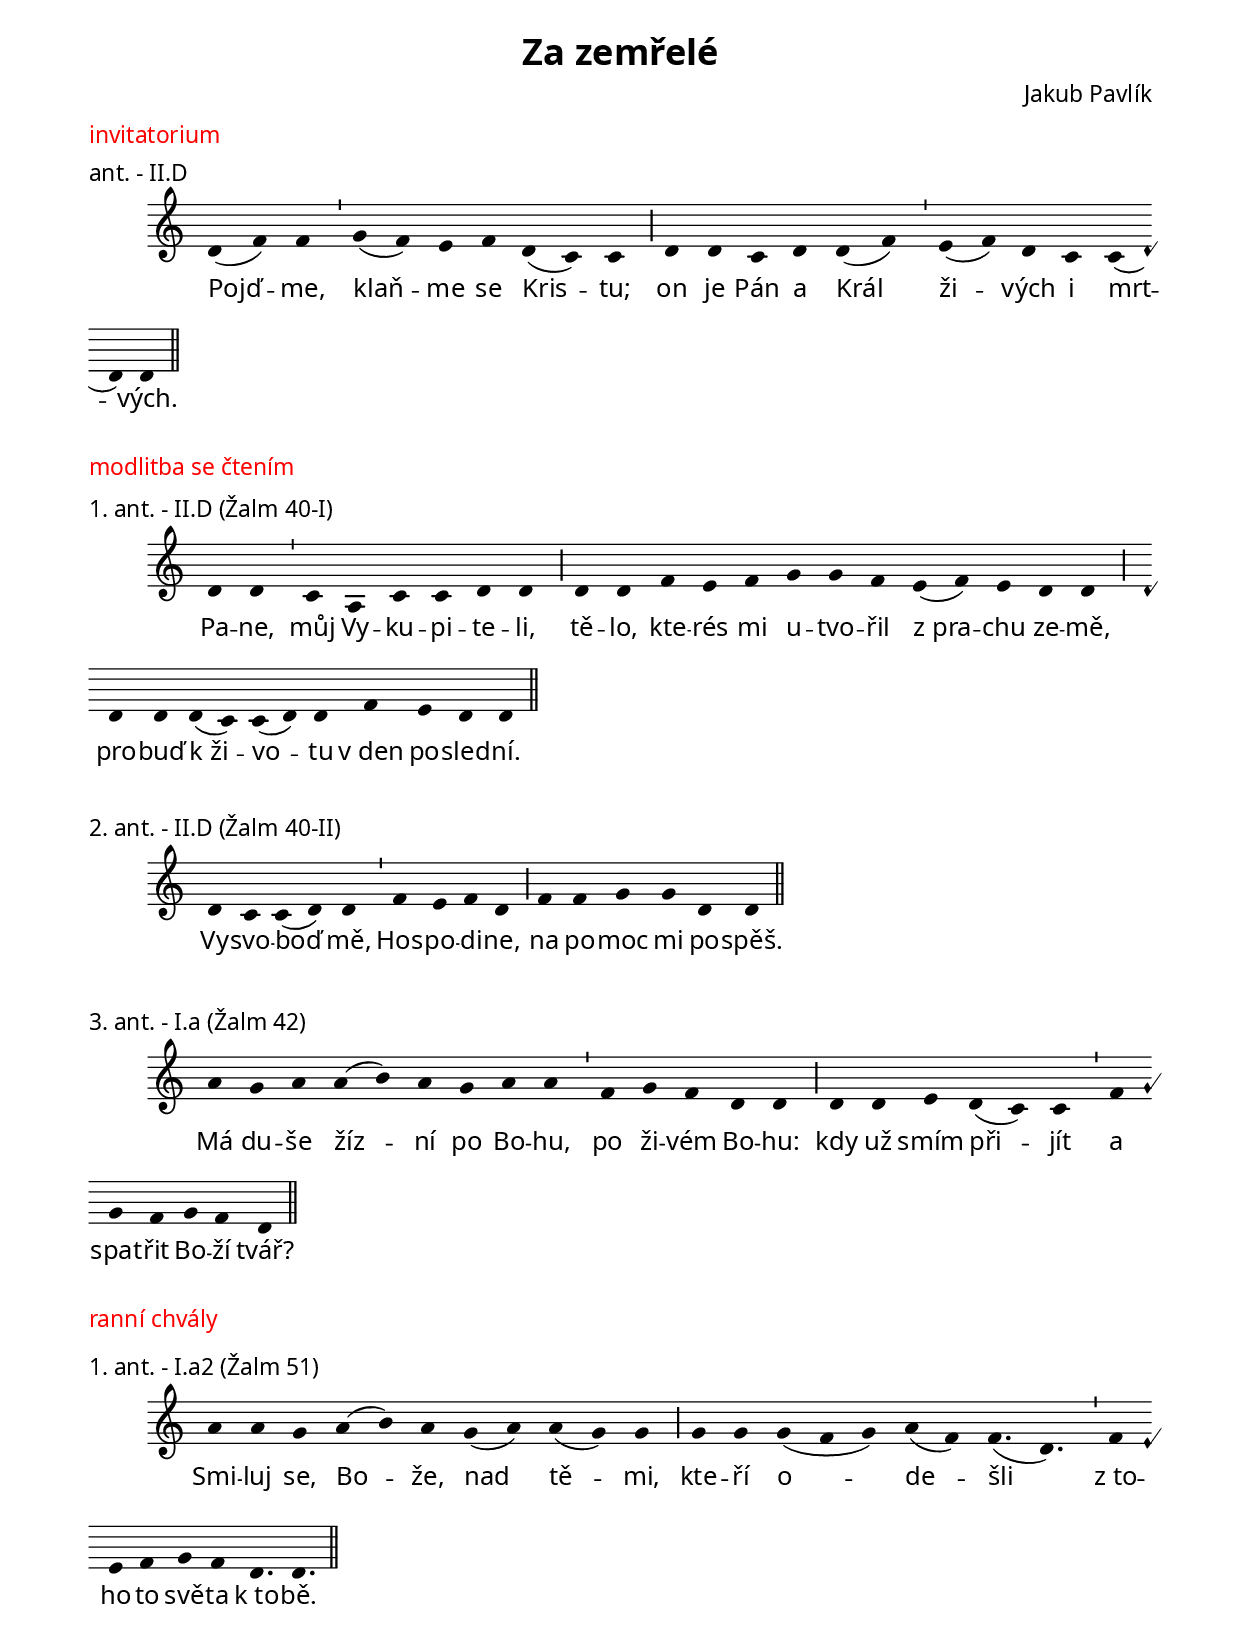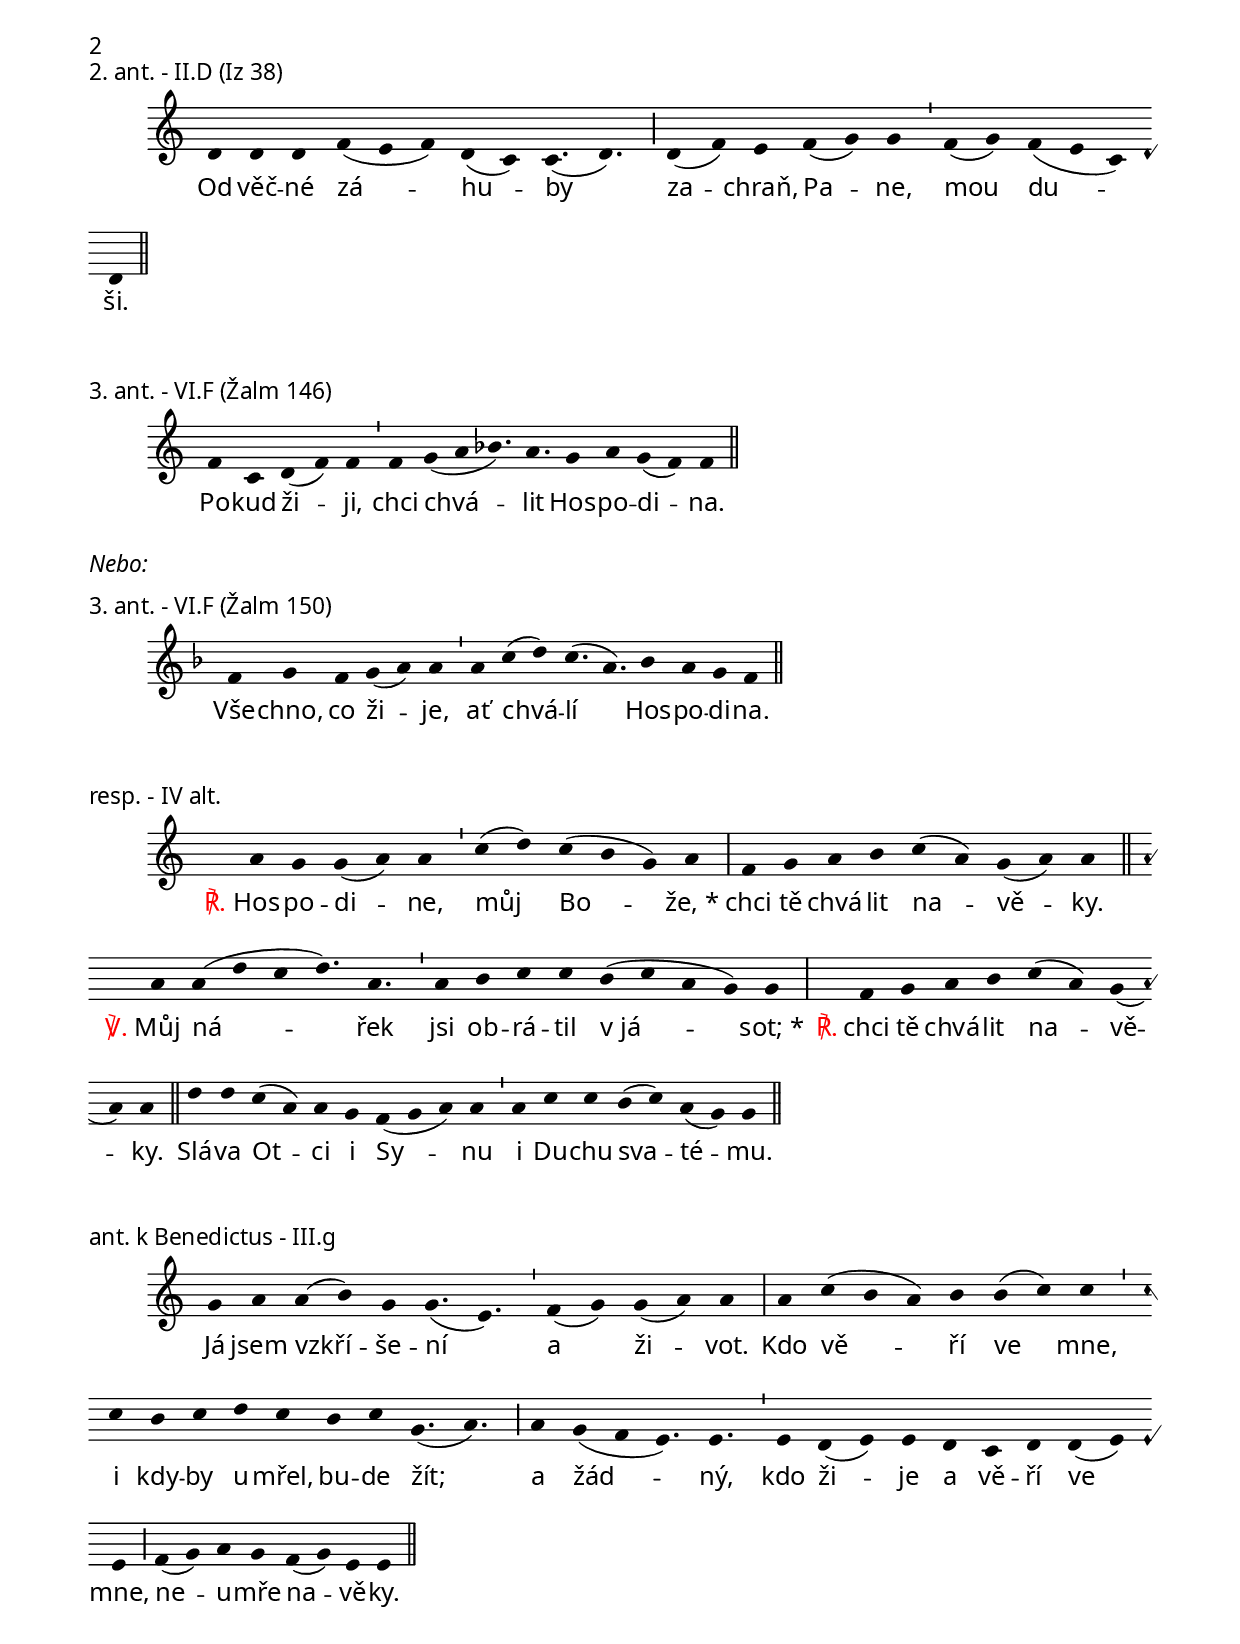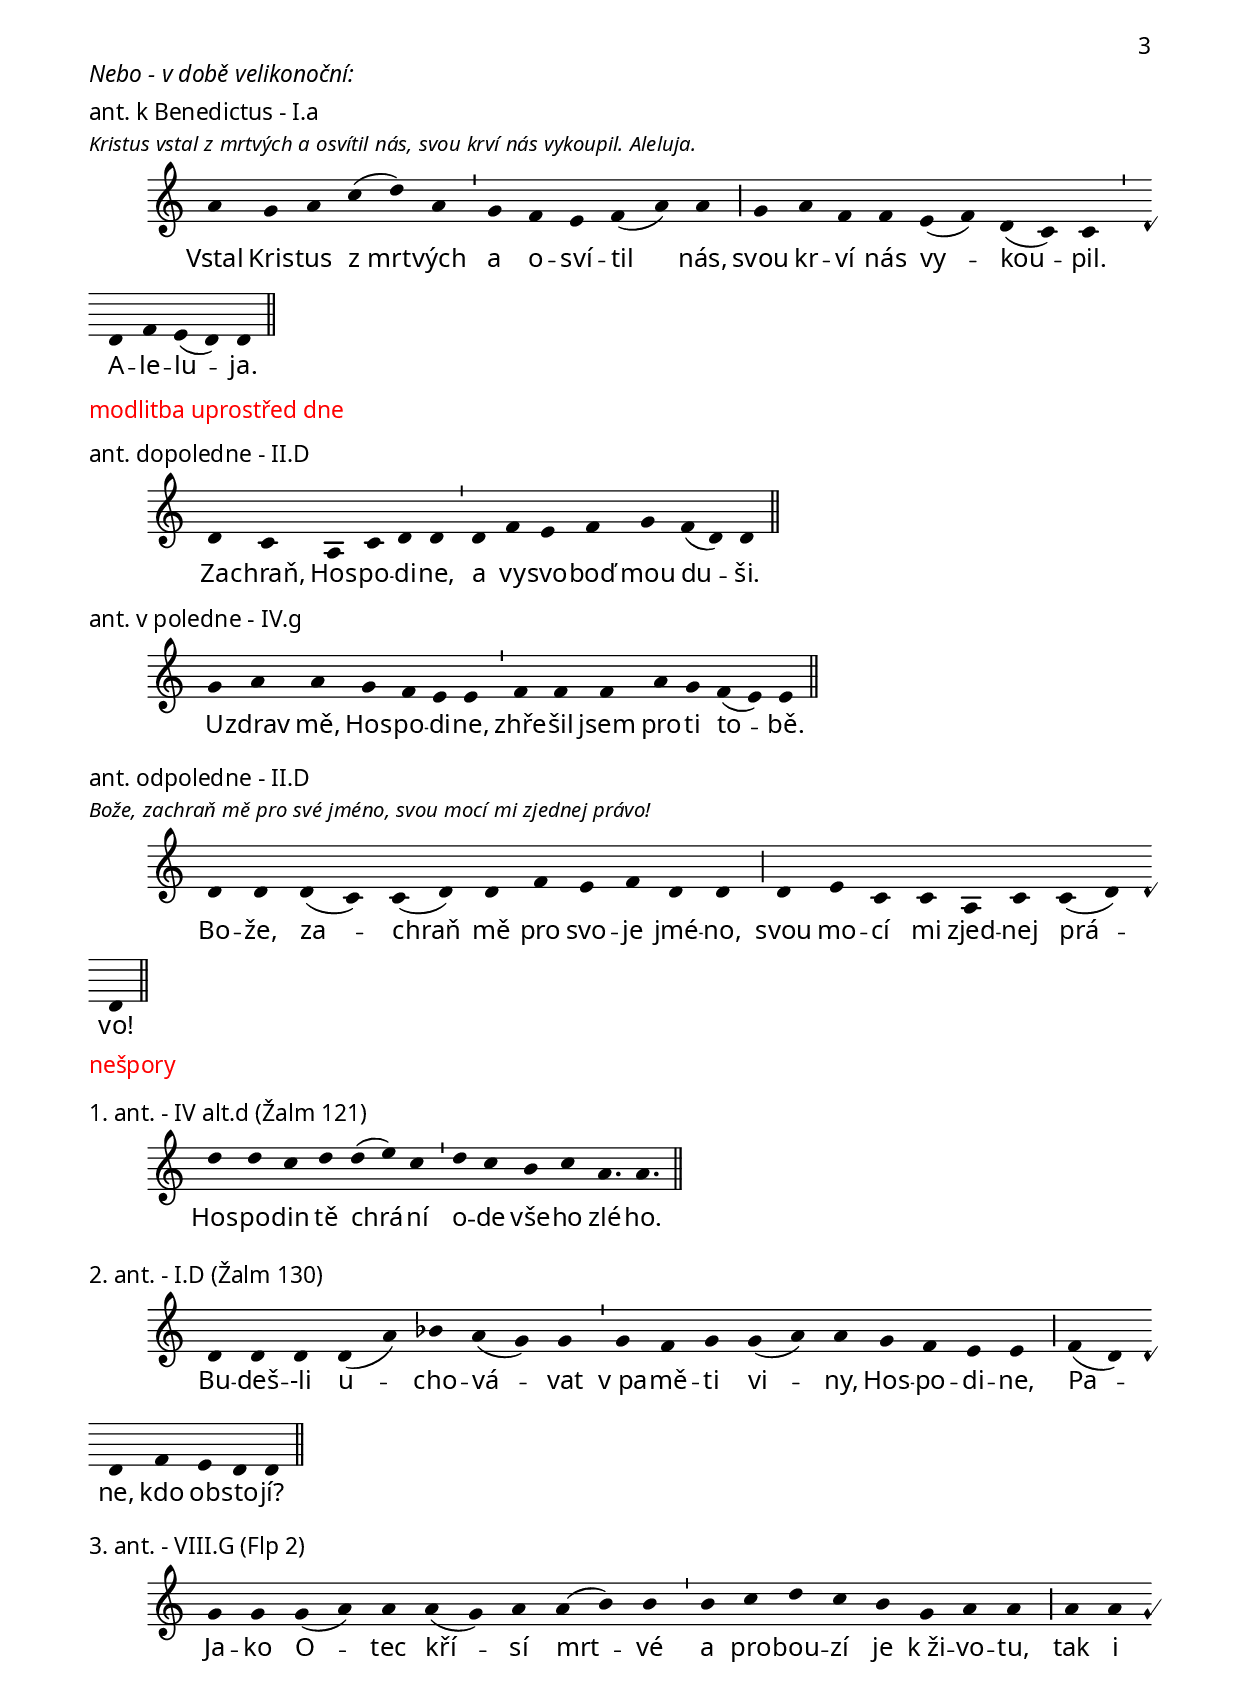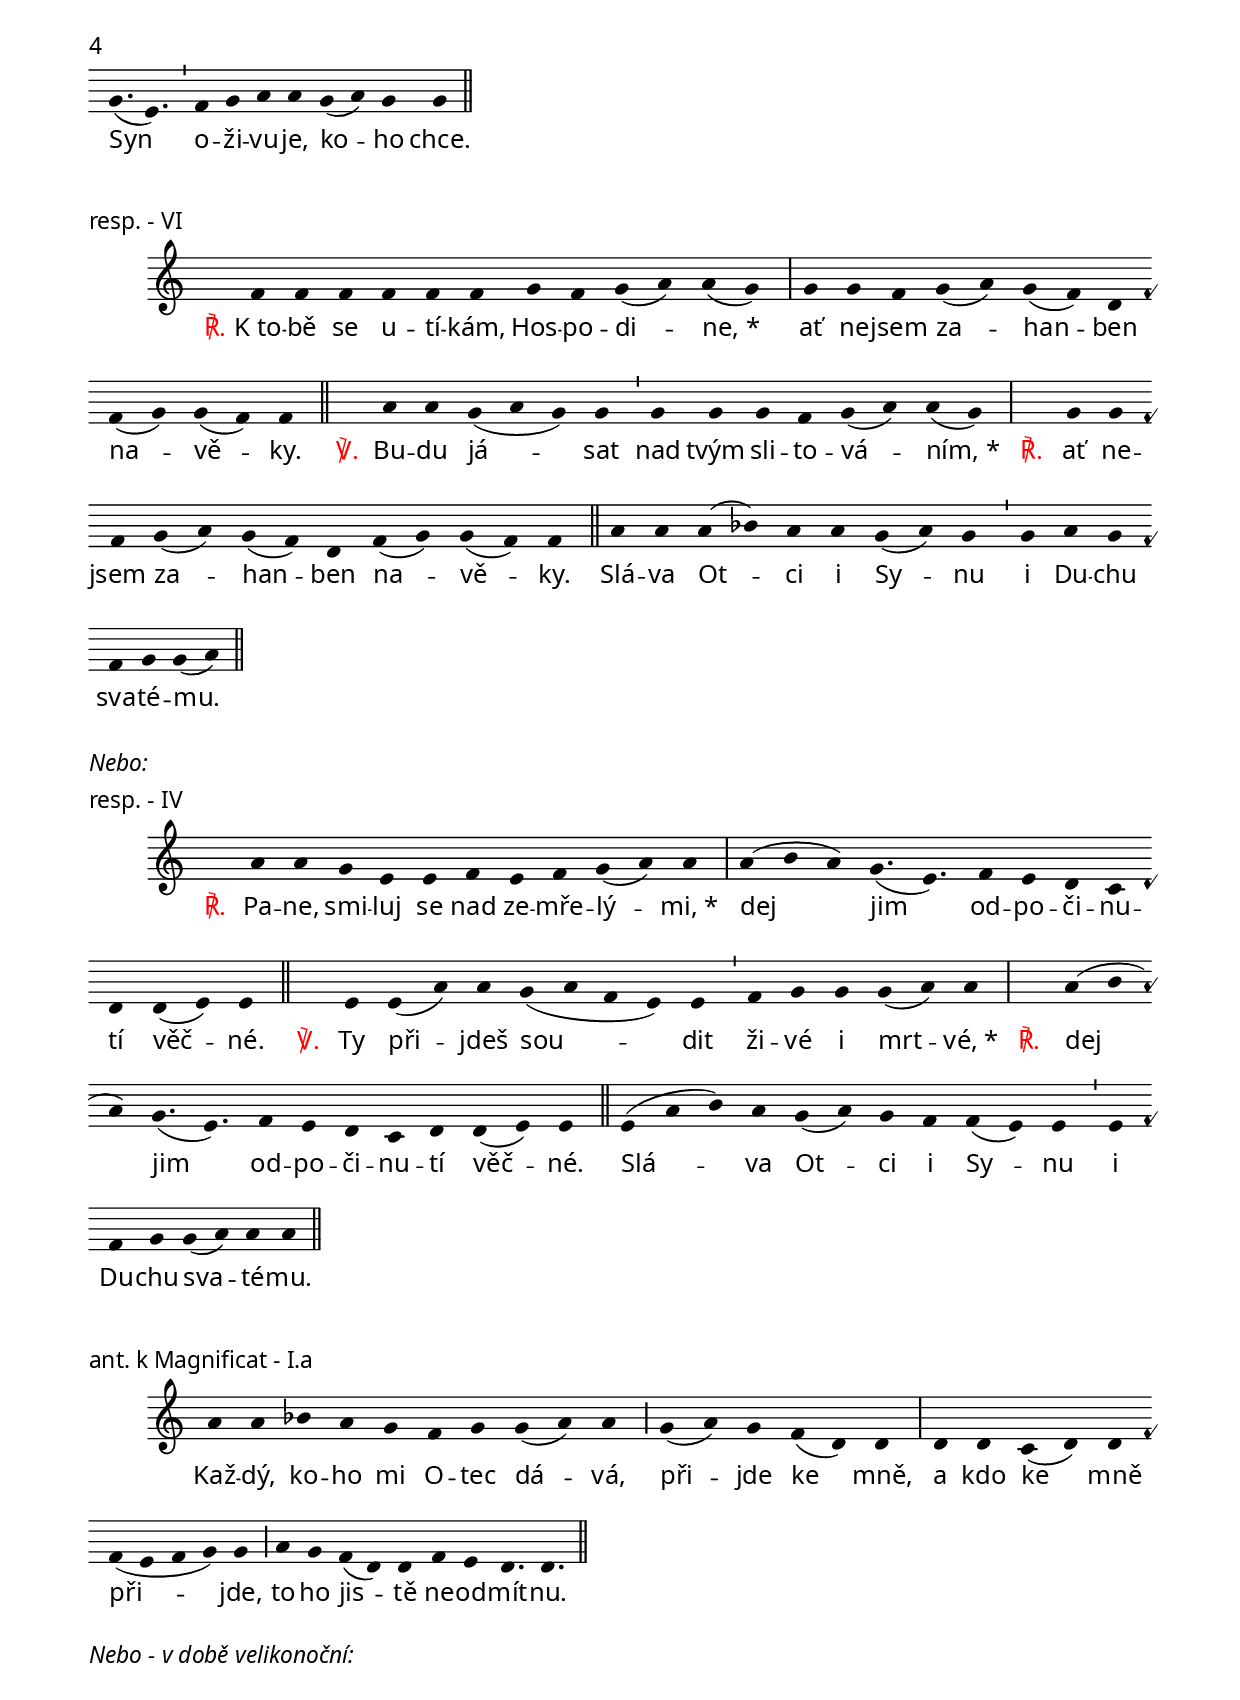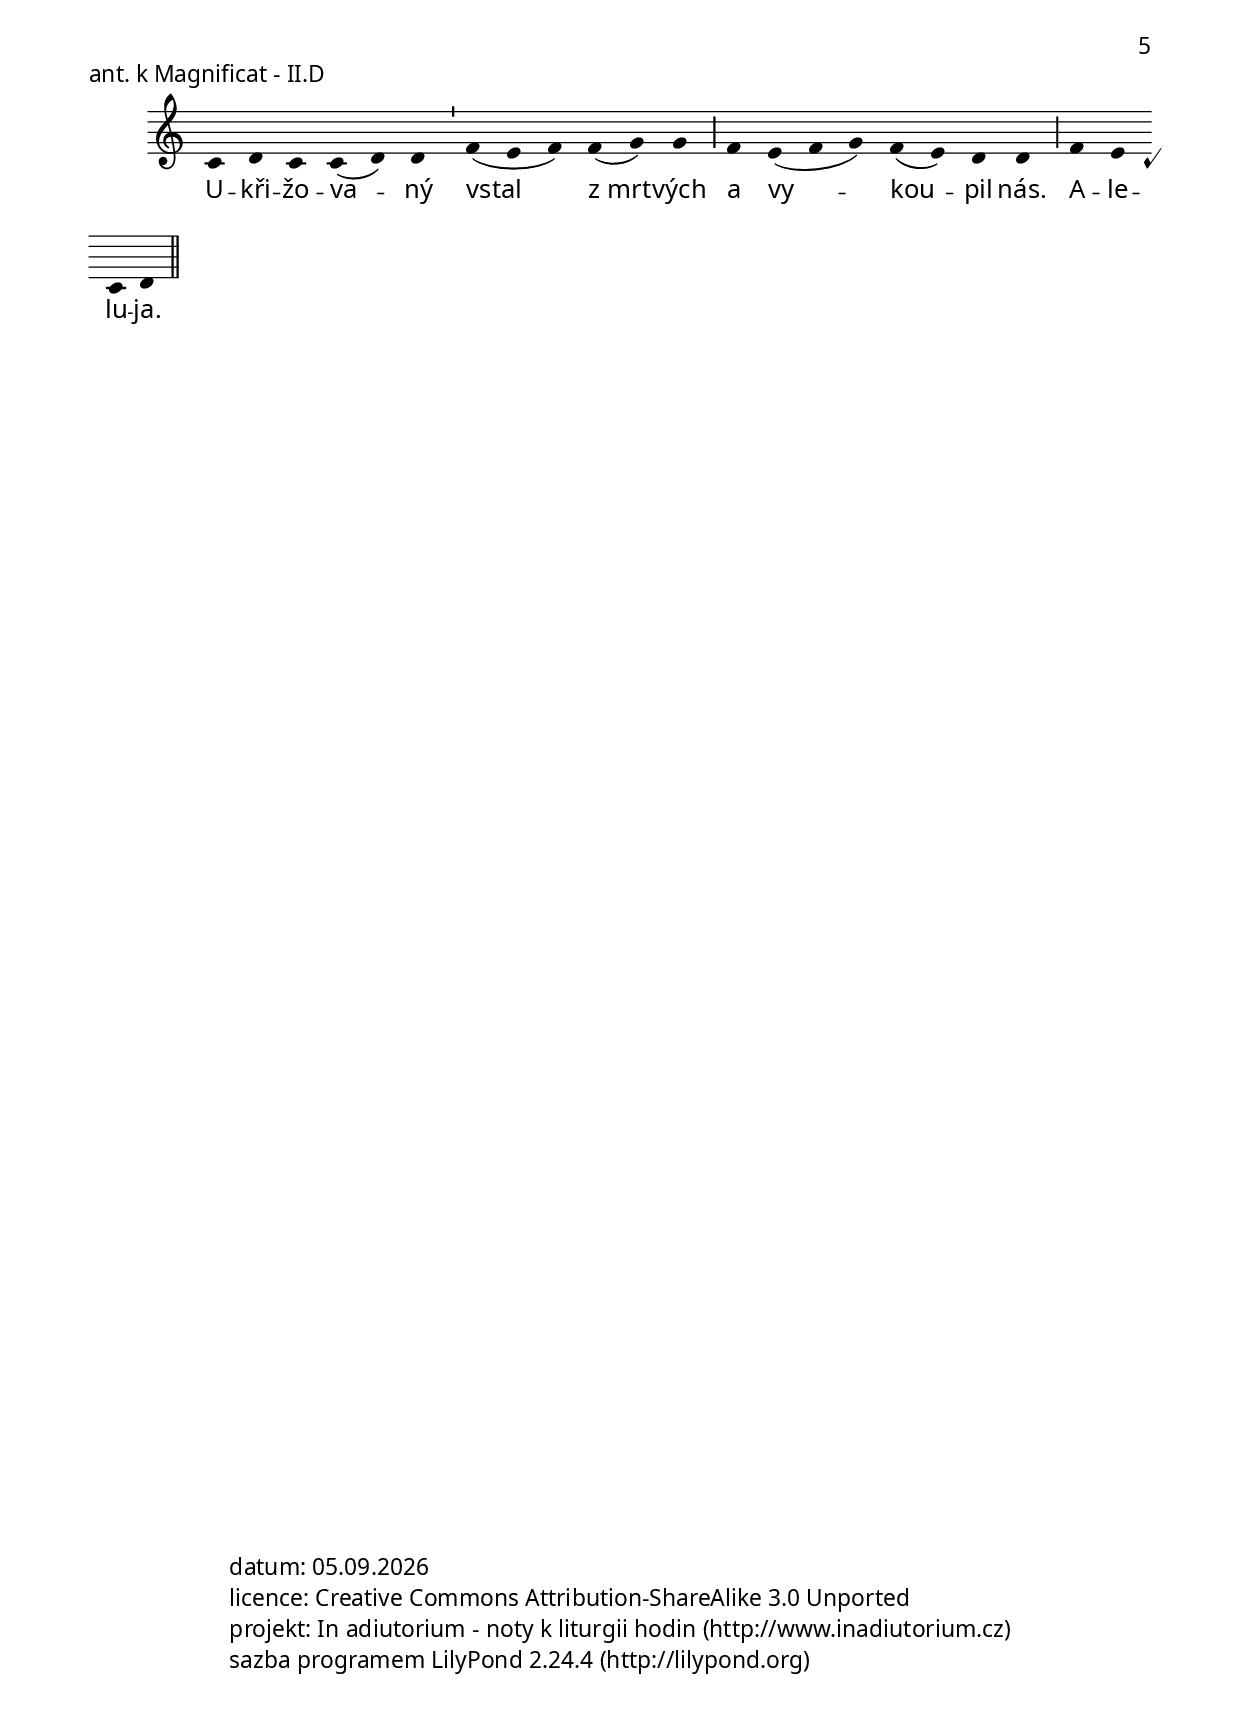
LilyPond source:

\version "2.14.2"

\header {
  title = "Za zemřelé"
  composer = "Jakub Pavlík"
}

\include "../spolecne.ly"
\include "../dilyresponsorii.ly"

\markup {\nadpisHodinka {"invitatorium"}}

\score {
  \relative c' {
    \choralniRezim
    d4( f) f \barMin g( f) e f d( c) c \barMaior
    d d c d d( f) \barMin e( f) d c c( d) d \barFinalis
  }
  \addlyrics {
    Pojď -- me, klaň -- me se Kris -- tu;
    on je Pán a Král ži -- vých i mrt -- vých.
  }
  \header {
    quid = "ant."
    modus = "II"
    differentia = "D"
    psalmus = ""
    id = "invit"
    piece = \markup {\sestavTitulekBezZalmu}
  }
}

\markup {\nadpisHodinka {"modlitba se čtením"}}

\score {
  \relative c' {
    \choralniRezim
    d4 d \barMin c a c c d d \barMaior
    d d f e f g g f
    e( f) e d d \barMaior
    d d d( c) c( d) d f e d d \barFinalis
  }
  \addlyrics {
    Pa -- ne, můj Vy -- ku -- pi -- te -- li,
    tě -- lo, kte -- rés mi u -- tvo -- řil
    z_pra -- chu ze -- mě,
    pro -- buď k_ži -- vo -- tu v_den po -- sled -- ní.
  }
  \header {
    quid = "1. ant."
    modus = "II"
    differentia = "D"
    psalmus = "Žalm 40-I"
    id = "mc-a1"
    piece = \markup {\sestavTitulek}
  }
}

\score {
  \relative c' {
    \choralniRezim
    d4 c c( d) d \barMin f e f d \barMaior
    f f g g d d \barFinalis
  }
  \addlyrics {
    Vy -- svo -- boď mě, Hos -- po -- di -- ne,
    na po -- moc mi po -- spěš.
  }
  \header {
    quid = "2. ant."
    modus = "II"
    differentia = "D"
    psalmus = "Žalm 40-II"
    id = "mc-a2"
    piece = \markup {\sestavTitulek}
  }
}

\score {
  \relative c'' {
    \choralniRezim
    a4 g a a( b) a g a a \barMin
    f g f d d \barMaior
    d d e d( c) c \barMin
    f g f g f d \barFinalis
  }
  \addlyrics {
    Má du -- še žíz -- ní po Bo -- hu,
    po ži -- vém Bo -- hu:
    kdy už smím při -- jít
    a spat -- řit Bo -- ží tvář?
  }
  \header {
    quid = "3. ant."
    modus = "I"
    differentia = "a"
    psalmus = "Žalm 42"
    id = "mc-a3"
    piece = \markup {\sestavTitulek}
  }
}

\markup {\nadpisHodinka {"ranní chvály"}}

\score {
  \relative c'' {
    \choralniRezim
    a4 a g a( b) a g( a) a( g) g \barMaior
    g g g( f g) a( f) f4.( d) \barMin f4 e f g f d4. d \barFinalis
  }
  \addlyrics {
    Smi -- luj se, Bo -- že, nad tě -- mi,
    kte -- ří o -- de -- šli z_to -- ho -- to svě -- ta k_to -- bě.
  }
  \header {
    quid = "1. ant."
    modus = "I"
    differentia = "a2"
    psalmus = "Žalm 51"
    id = "rch-a1"
    piece = \markup {\sestavTitulek}
  }
}

\score {
  \relative c' {
    \choralniRezim
    d4 d d f( e f) d( c) c4.( d) \barMaior
    d4( f) e f( g) g \barMin f( g) f( e c) d \barFinalis
  }
  \addlyrics {
    Od věč -- né zá -- hu -- by
    za -- chraň, Pa -- ne, mou du -- ši.
  }
  \header {
    quid = "2. ant."
    modus = "II"
    differentia = "D"
    psalmus = "Iz 38"
    id = "rch-a2"
    fons = "melodie z: Bílá sobota, ranní chvály, 2. ant."
    fial = "pust_triduum.ly#so-rch-ant2?konec=22"
    piece = \markup {\sestavTitulek}
  }
}

\score {
  \relative c' {
    \choralniRezim
    f4 c d( f) f \barMin
    f \stemUp g( a bes4.) a g4 a g( f) f \barFinalis
  }
  \addlyrics {
    Po -- kud ži -- ji,
    chci chvá -- lit Hos -- po -- di -- na.
  }
  \header {
    quid = "3. ant."
    modus = "VI"
    differentia = "F"
    psalmus = "Žalm 146"
    id = "rch-a3"
    fons = "4. týden žaltáře, středa, ranní chvály, 3. ant."
    fial = "antifony/tyden4_4streda.ly#rch-ant3"
    piece = \markup {\sestavTitulek}
  }
}

\markup\italic{Nebo:}

\score {
  \relative c' {
    \choralniRezim
    \key f \major
    f4 g f g( a) a \barMin
    a4 c( d) c4.( a) bes4 a g f \barFinalis
  }
  \addlyrics {
    Vše -- chno, co ži -- je, ať chvá -- lí Hos -- po -- di -- na.
  }
  \header {
    quid = "3. ant."
    modus = "VI"
    differentia = "F"
    psalmus = "Žalm 150"
    id = "rch-a3-alt"
    fons = "4. t. žaltáře, neděle, ranní chvály, 3. ant. (Text jiný: ubráno aleluja a 'dýchá' změněno na 'žije')"
    fial = "antifony/tyden4_1nedele.ly#rch-ant3?jiny_text&-aleluja"
    piece = \markup {\sestavTitulek}
  }
}

\score {
  \relative c'' {
    \choralniRezim

    % R
    \neviditelna a
    a4 g g( a) a \barMin c( d) c( b g) a \barMax
    f g a b c( a) g( a) a \barFinalis
    % V
    \neviditelna a
    a4 a( d c d4.) a \barMin a4 b c c b( c a g) g \barMax
    % R
    \neviditelna a
    f g a b c( a) g( a) a \barFinalis
    % Slava
    d4 d c( a) a g f( g a) a \barMin a c c b( c) a( g) g \barFinalis
  }
  \addlyrics {
    \Response Hos -- po -- di -- ne, můj Bo -- že,_*
    chci tě chvá -- lit na -- vě -- ky.
    \Verse Můj ná -- řek jsi ob -- rá -- til v_já -- sot;_*
    \Response chci tě chvá -- lit na -- vě -- ky.
    \textRespDoxologie
  }
  \header {
    quid = "resp."
    modus = "IV alt."
    id = "rch-resp"
    piece = \markup {\sestavTitulekResp}
  }
}

\score {
  \relative c'' {
    \choralniRezim
    g4 a a( b) g g4.( e) \barMin f4( g) g( a) a \barMax
    a c( b a) b b( c) c \barMin c b c d c b c g4.( a) \barMaior
    a4 g( f e4.) e \barMin e4 d( e) e d c d d( e) e \barMaior
    f( g) a g f( g) e e \barFinalis
  }
  \addlyrics {
    Já jsem vzkří -- še -- ní a ži -- vot.
    Kdo vě -- ří ve mne, i kdy -- by u -- mřel, bu -- de žít;
    a žád -- ný, kdo ži -- je a vě -- ří ve mne,
    ne -- u -- mře na -- vě -- ky.
  }
  \header {
    quid = "ant. k Benedictus"
    modus = "III"
    differentia = "g"
    psalmus = ""
    id = "rch-aben"
    piece = \markup {\sestavTitulekBezZalmu}
  }
}

\pageBreak % ZLOM

\markup\italic{Nebo - v době velikonoční:}

\score {
  \relative c'' {
    \choralniRezim
    a4 g a c( d) a \barMin g f e f( a) a \barMaior
    g a f f e( f) d( c) c \barMin
    d4 f e( d) d \barFinalis
  }
  \addlyrics {
    Vstal Kris -- tus z_mrt -- vých a o -- sví -- til nás,
    svou kr -- ví nás vy -- kou -- pil.
    A -- le -- lu -- ja.
  }
  \header {
    textus_approbatus = "Kristus vstal z mrtvých a osvítil nás, svou krví nás vykoupil. Aleluja."
    quid = "ant. k Benedictus"
    modus = "I"
    differentia = "a"
    psalmus = ""
    id = "rch-aben-velik"
    fial = "velikonoce_velikonocnioktav.ly#rch-ant1"
    piece = \markup {\sestavTitulekBezZalmu}
  }
}

\markup {\nadpisHodinka {"modlitba uprostřed dne"}}

\score {
  \relative c' {
    \choralniRezim
    d4 c a c d d \barMin
    d f e f g f( d) d \barFinalis
  }
  \addlyrics {
    Za -- chraň, Hos -- po -- di -- ne,
    a vy -- svo -- boď mou du -- ši.
  }
  \header {
    quid = "ant. dopoledne"
    modus = "II"
    differentia = "D"
    psalmus = ""
    fial = "antifony/tyden1_4streda.ly#up-ant3?zacatek=7&konec=5"
    id = "tercie"
    piece = \markup {\sestavTitulekBezZalmu}
  }
}

\score {
  \relative c'' {
    \choralniRezim
    g4 a a g f e e \barMin f f f a g f( e) e \barFinalis
  }
  \addlyrics {
    U -- zdrav mě, Hos -- po -- di -- ne, zhře -- šil jsem
    pro -- ti to -- bě.
  }
  \header {
    quid = "ant. v poledne"
    modus = "IV"
    differentia = "g"
    psalmus = ""
    id = "sexta"
    fons = "pátek 1. týdne žaltáře, nešpory, 1. ant."
    fial = "antifony/tyden1_6patek.ly#ne-ant1"
    piece = \markup {\sestavTitulekBezZalmu}
  }
}

\score {
  \relative c' {
    \choralniRezim
    d4 d d( c) c( d) d f e f d d \barMaior
    d e c c a c c( d) d \barFinalis
  }
  \addlyrics {
    Bo -- že, za -- chraň mě
    pro svo -- je % v breviáři: své
    jmé -- no,
    svou mo -- cí mi zjed -- nej prá -- vo!
  }
  \header {
    textus_approbatus = "Bože, zachraň mě pro své jméno, svou mocí mi zjednej právo!"
    quid = "ant. odpoledne"
    modus = "II"
    differentia = "D"
    psalmus = ""
    id = "nona"
    piece = \markup {\sestavTitulekBezZalmu}
  }
}

\markup {\nadpisHodinka {"nešpory"}}

\score {
  \relative c'' {
    \choralniRezim
    d4 d c d d( e) c \barMin
    d c b c a4. a \barFinalis
  }
  \addlyrics {
    Hos -- po -- din tě chrá -- ní
    o -- de vše -- ho zlé -- ho.
  }
  \header {
    quid = "1. ant."
    modus = "IV alt"
    differentia = "d"
    psalmus = "Žalm 121"
    id = "ne-a1"
    piece = \markup {\sestavTitulek}
  }
}

\score {
  \relative c' {
    \choralniRezim
    d4 d d d( a') bes a( g) g \barMin
    g f g g( a) a g f e e \barMaior
    f( d) d f e d d \barFinalis
  }
  \addlyrics {
    Bu -- deš -- -li u -- cho -- vá -- vat
    v_pa -- mě -- ti vi -- ny, Hos -- po -- di -- ne,
    Pa -- ne, kdo ob -- sto -- jí?
  }
  \header {
    quid = "2. ant."
    modus = "I"
    differentia = "D"
    psalmus = "Žalm 130"
    id = "ne-a2"
    piece = \markup {\sestavTitulek}
  }
}

\score {
  \relative c'' {
    \choralniRezim
    g4 g g( a) a a( g) a a( b) b \barMin
    b c d c b g a a \barMaior
    a a g4.( e) \barMin f4 g a a g( a) g g \barFinalis
  }
  \addlyrics {
    Ja -- ko O -- tec kří -- sí mrt -- vé
    a pro -- bou -- zí je k_ži -- vo -- tu,
    tak i Syn o -- ži -- vu -- je, ko -- ho chce.
  }
  \header {
    quid = "3. ant."
    modus = "VIII"
    differentia = "G"
    psalmus = "Flp 2"
    placet = "možná sedí spíš do modu III"
    id = "ne-a3"
    piece = \markup {\sestavTitulek}
  }
}

\score {
  \relative c' {
    \choralniRezim

    % R
    \neviditelna f
    f4 f f f f f g f g( a) a( g) \barMax
    g g f g( a) g( f) d f( g) g( f) f \barFinalis
    % V
    \neviditelna a
    a a g( a g) g \barMin g g g f g( a) a( g) \barMax
    % R
    \neviditelna a
    g g f g( a) g( f) d f( g) g( f) f \barFinalis
    % Slava
    \respVIdoxologie \barFinalis
  }
  \addlyrics {
    \Response K_to -- bě se u -- tí -- kám, Hos -- po -- di -- ne,_*
    ať ne -- jsem za -- han -- ben na -- vě -- ky.
    \Verse Bu -- du já -- sat nad tvým sli -- to -- vá -- ním,_*
    \Response ať ne -- jsem za -- han -- ben na -- vě -- ky.
    \textRespDoxologie
  }
  \header {
    quid = "resp."
    modus = "VI"
    fial = "responsoria.ly#1st-ne?zacatek=12"
    id = "ne-resp"
    piece = \markup {\sestavTitulekResp}
  }
}

\markup\italic{Nebo:}

\score {
  \relative c'' {
    \choralniRezim

    % R
    \neviditelna a
    a4 a g e e f e f g( a) a \barMax
    a( b a) g4.( e) f4 e d c d d( e) e \barFinalis
    % V
    \neviditelna e
    e e( a) a g( a f e) e \barMin f g g g( a) a \barMax
    % R
    \neviditelna a
    a( b a) g4.( e) f4 e d c d d( e) e \barFinalis
    % Slava
    e( a b) a g( a) g f f( e) e \barMin e f g g( a) a a \barFinalis
  }
  \addlyrics {
    \Response Pa -- ne, smi -- luj se nad ze -- mře -- lý -- mi,_*
    dej jim od -- po -- či -- nu -- tí věč -- né.
    \Verse Ty při -- jdeš sou -- dit ži -- vé i mrt -- vé,_*
    \Response dej jim od -- po -- či -- nu -- tí věč -- né.
    \textRespDoxologie
  }
  \header {
    quid = "resp."
    modus = "IV"
    id = "ne-resp2"
    piece = \markup {\sestavTitulekResp}
  }
}

\score {
  \relative c'' {
    \choralniRezim
    a4 a bes a g f g g( a) a \barMaior
    g( a) g f( d) d \barMax
    d d c( d) d f( e f g) g \barMaior
    a g f( d) d f e d4. d \barFinalis
  }
  \addlyrics {
    Kaž -- dý, ko -- ho mi O -- tec dá -- vá,
    při -- jde ke mně,
    a kdo ke mně při -- jde,
    to -- ho jis -- tě ne -- od -- mít -- nu.
  }
  \header {
    quid = "ant. k Magnificat"
    modus = "I"
    differentia = "a"
    psalmus = ""
    id = "ne-amag"
    piece = \markup {\sestavTitulekBezZalmu}
  }
}

\markup\italic{Nebo - v době velikonoční:}

\score {
  \relative c' {
    \choralniRezim
    c4 d c c( d) d \barMin f( e f) f( g) g \barMaior
    f e( f g) f( e) d d \barMaior
    f e c d \barFinalis
  }
  \addlyrics {
    U -- kři -- žo -- va -- ný vstal z_mrt -- vých
    a vy -- kou -- pil nás.
    A -- le -- lu -- ja.
  }
  \header {
    quid = "ant. k Magnificat"
    modus = "II"
    differentia = "D"
    psalmus = ""
    id = "ne-amag-velik"
    piece = \markup {\sestavTitulekBezZalmu}
  }
}